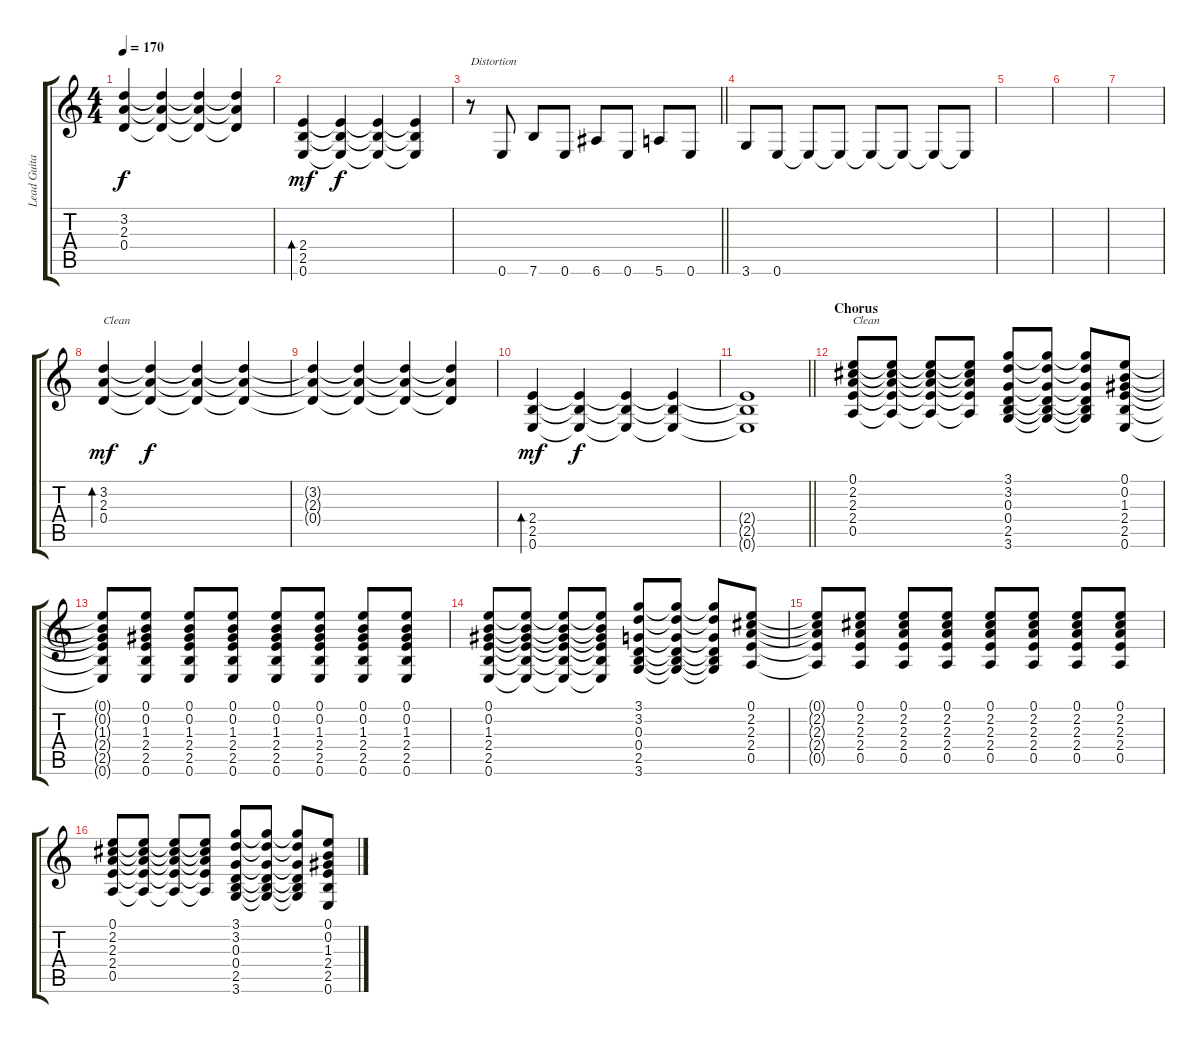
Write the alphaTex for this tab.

\track ("Lead Guitar" "Lead Guita") {instrument overdrivenguitar}
\staff {score tabs}
\tuning (E4 B3 G3 D3 A2 E2) {hide}
\ts (4 4)
\tempo 170
\clef g2
\ks c
(3.2{t} 2.3{t} 0.4{t}).4{dy f} (3.2{t} 2.3{t} 0.4{t}).4 (3.2{t} 2.3{t} 0.4{t}).4 (3.2{t} 2.3{t} 0.4{t}).4 |
(2.4 2.5 0.6).4{bd 480 dy mf} (2.4{t} 2.5{t} 0.6{t}).4{dy f} (2.4{t} 2.5{t} 0.6{t}).4 (2.4{t} 2.5{t} 0.6{t}).4 |
\barLineRight lightlight
r.8{txt "Distortion" instrument overdrivenguitar} 0.6.8 7.6.8 0.6.8 6.6.8 0.6.8 5.6.8 0.6.8 |
3.6.8 0.6.8 0.6{t}.8 0.6{t}.8 0.6{t}.8 0.6{t}.8 0.6{t}.8 0.6{t}.8 |
|
|
|
(3.2 2.3 0.4).4{bd 480 txt "Clean" dy mf instrument electricguitarclean} (3.2{t} 2.3{t} 0.4{t}).4{dy f} (3.2{t} 2.3{t} 0.4{t}).4 (3.2{t} 2.3{t} 0.4{t}).4 |
(3.2{t} 2.3{t} 0.4{t}).4 (3.2{t} 2.3{t} 0.4{t}).4 (3.2{t} 2.3{t} 0.4{t}).4 (3.2{t} 2.3{t} 0.4{t}).4 |
(2.4 2.5 0.6).4{bd 480 dy mf} (2.4{t} 2.5{t} 0.6{t}).4{dy f} (2.4{t} 2.5{t} 0.6{t}).4 (2.4{t} 2.5{t} 0.6{t}).4 |
\barLineRight lightlight
(2.4{t} 2.5{t} 0.6{t}).1 |
\section ("" "Chorus")
(0.1 2.2 2.3 2.4 0.5).8{txt "Clean" instrument electricguitarclean} (0.1{t} 2.2{t} 2.3{t} 2.4{t} 0.5{t}).8 (0.1{t} 2.2{t} 2.3{t} 2.4{t} 0.5{t}).8 (0.1{t} 2.2{t} 2.3{t} 2.4{t} 0.5{t}).8 (3.1 3.2 0.3 0.4 2.5 3.6).8 (3.1{t} 3.2{t} 0.3{t} 0.4{t} 2.5{t} 3.6{t}).8 (3.1{t} 3.2{t} 0.3{t} 0.4{t} 2.5{t} 3.6{t}).8 (0.1 0.2 1.3 2.4 2.5 0.6).8 |
(0.1{t} 0.2{t} 1.3{t} 2.4{t} 2.5{t} 0.6{t}).8 (0.1 0.2 1.3 2.4 2.5 0.6).8 (0.1 0.2 1.3 2.4 2.5 0.6).8 (0.1 0.2 1.3 2.4 2.5 0.6).8 (0.1 0.2 1.3 2.4 2.5 0.6).8 (0.1 0.2 1.3 2.4 2.5 0.6).8 (0.1 0.2 1.3 2.4 2.5 0.6).8 (0.1 0.2 1.3 2.4 2.5 0.6).8 |
(0.1 0.2 1.3 2.4 2.5 0.6).8 (0.1{t} 0.2{t} 1.3{t} 2.4{t} 2.5{t} 0.6{t}).8 (0.1{t} 0.2{t} 1.3{t} 2.4{t} 2.5{t} 0.6{t}).8 (0.1{t} 0.2{t} 1.3{t} 2.4{t} 2.5{t} 0.6{t}).8 (3.1 3.2 0.3 0.4 2.5 3.6).8 (3.1{t} 3.2{t} 0.3{t} 0.4{t} 2.5{t} 3.6{t}).8 (3.1{t} 3.2{t} 0.3{t} 0.4{t} 2.5{t} 3.6{t}).8 (0.1 2.2 2.3 2.4 0.5).8 |
(0.1{t} 2.2{t} 2.3{t} 2.4{t} 0.5{t}).8 (0.1 2.2 2.3 2.4 0.5).8 (0.1 2.2 2.3 2.4 0.5).8 (0.1 2.2 2.3 2.4 0.5).8 (0.1 2.2 2.3 2.4 0.5).8 (0.1 2.2 2.3 2.4 0.5).8 (0.1 2.2 2.3 2.4 0.5).8 (0.1 2.2 2.3 2.4 0.5).8 |
(0.1 2.2 2.3 2.4 0.5).8 (0.1{t} 2.2{t} 2.3{t} 2.4{t} 0.5{t}).8 (0.1{t} 2.2{t} 2.3{t} 2.4{t} 0.5{t}).8 (0.1{t} 2.2{t} 2.3{t} 2.4{t} 0.5{t}).8 (3.1 3.2 0.3 0.4 2.5 3.6).8 (3.1{t} 3.2{t} 0.3{t} 0.4{t} 2.5{t} 3.6{t}).8 (3.1{t} 3.2{t} 0.3{t} 0.4{t} 2.5{t} 3.6{t}).8 (0.1 0.2 1.3 2.4 2.5 0.6).8
